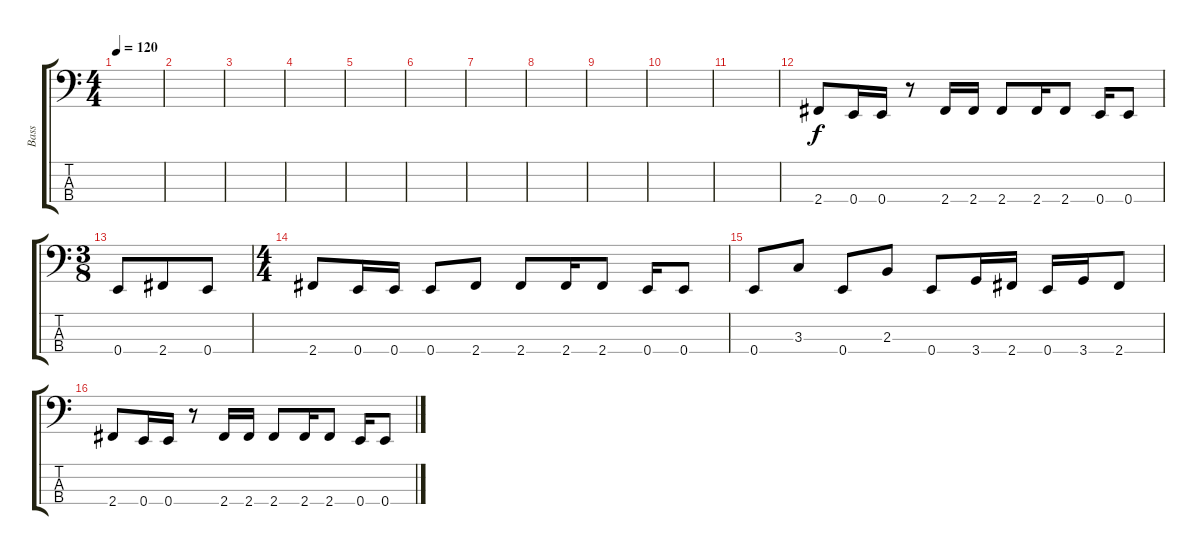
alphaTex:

\track ("Bass" "Bass") {instrument electricbasspick}
\staff {score tabs}
\tuning (G2 D2 A1 E1) {hide}
\ts (4 4)
\tempo 120
\clef f4
\ks c
|
|
|
|
|
|
|
|
|
|
|
2.4.8 0.4.16 0.4.16 r.8 2.4.16 2.4.16 2.4.8 2.4.16 2.4.8 0.4.16 0.4.8 |
\ts (3 8)
0.4.8 2.4.8 0.4.8 |
\ts (4 4)
2.4.8 0.4.16 0.4.16 0.4.8 2.4.8 2.4.8 2.4.16 2.4.8 0.4.16 0.4.8 |
0.4.8 3.3.8 0.4.8 2.3.8 0.4.8 3.4.16 2.4.16 0.4.16 3.4.16 2.4.8 |
2.4.8 0.4.16 0.4.16 r.8 2.4.16 2.4.16 2.4.8 2.4.16 2.4.8 0.4.16 0.4.8
